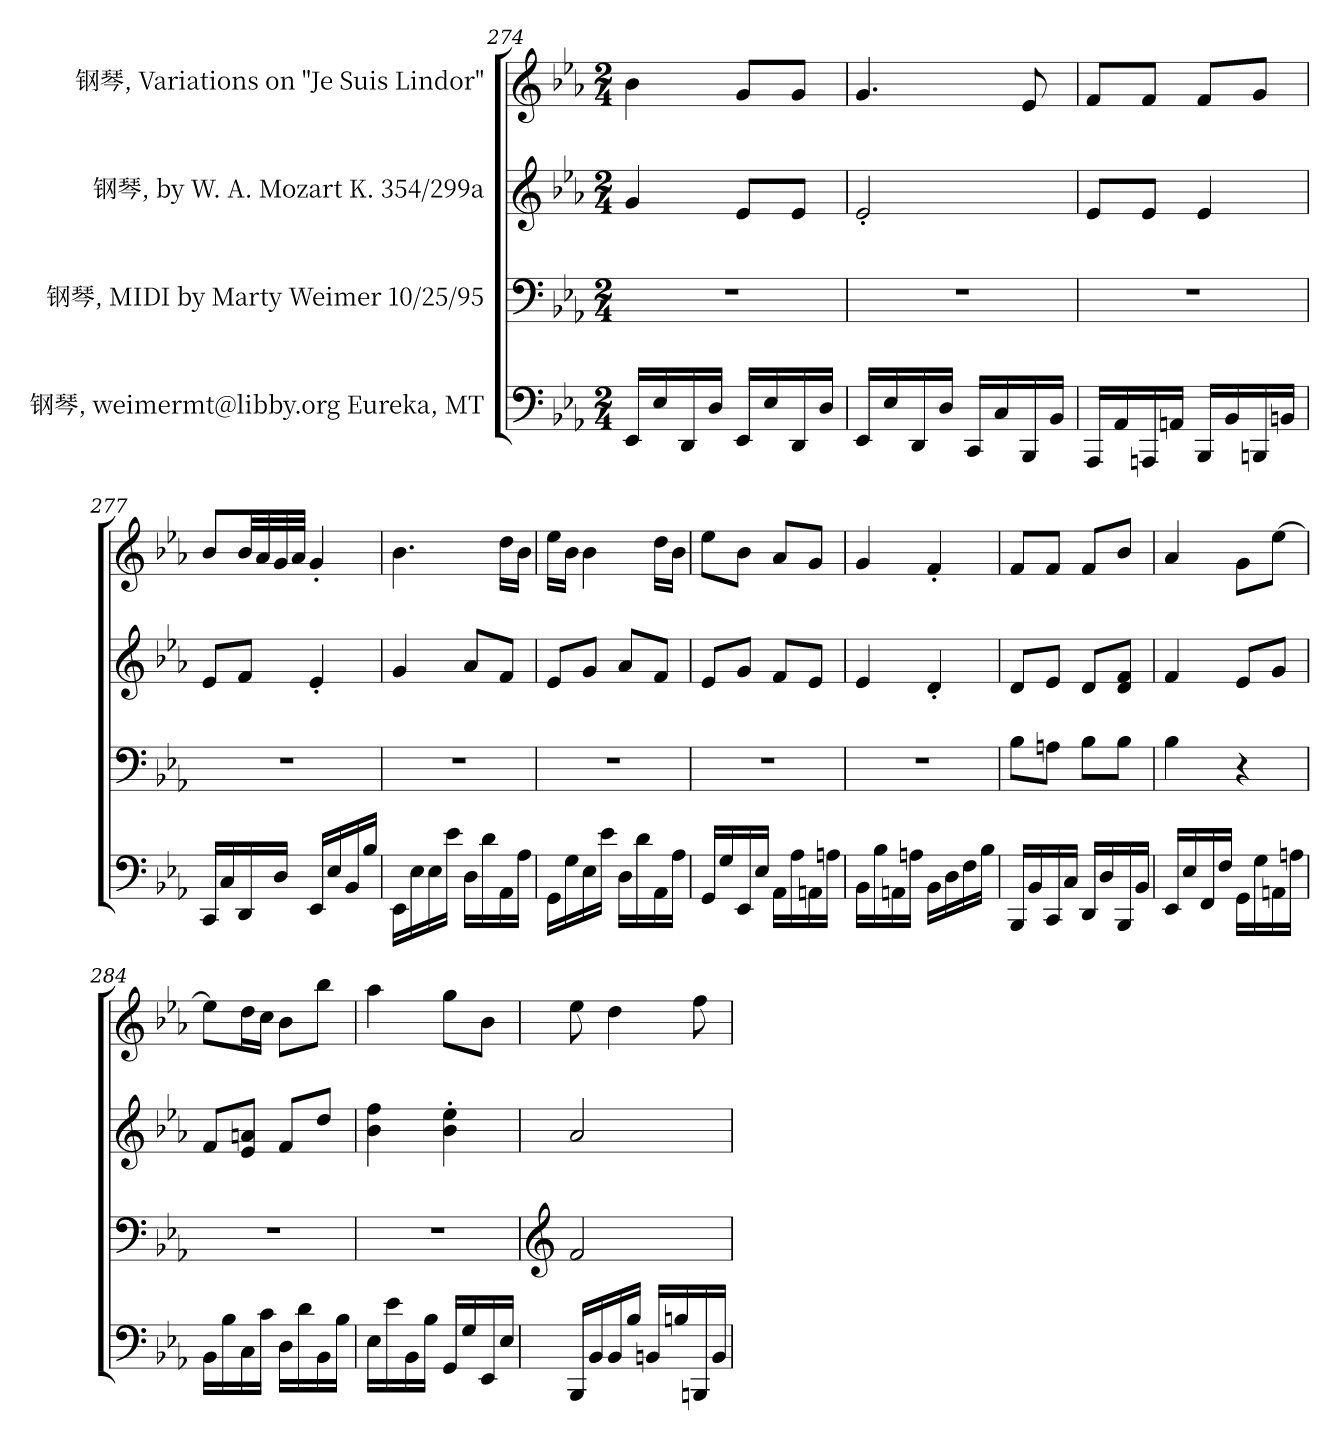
**kern	**kern	**kern	**kern
*part4	*part3	*part2	*part1
*staff4	*staff3	*staff2	*staff1
*I"钢琴, weimermt@libby.org  Eureka, MT	*I"钢琴, MIDI by Marty Weimer 10/25/95	*I"钢琴, by W. A. Mozart  K. 354/299a	*I"钢琴, Variations on &quot;Je Suis Lindor&quot;
*clefF4	*clefF4	*clefG2	*clefG2
*k[b-e-a-]	*k[b-e-a-]	*k[b-e-a-]	*k[b-e-a-]
*M2/4	*M2/4	*M2/4	*M2/4
=274	=274	=274	=274
16EE-/LL	2r	4g/	4b-\
16E-/	.	.	.
16DD/	.	.	.
16D/JJ	.	.	.
16EE-/LL	.	8e-/L	8g/L
16E-/	.	.	.
16DD/	.	8e-/J	8g/J
16D/JJ	.	.	.
!!LO:LB:g=z
=275	=275	=275	=275
16EE-/LL	2r	2e-'/	4.g/
16E-/	.	.	.
16DD/	.	.	.
16D/JJ	.	.	.
16CC/LL	.	.	.
16C/	.	.	.
16BBB-/	.	.	8e-/
16BB-/JJ	.	.	.
=276	=276	=276	=276
16AAA-/LL	2r	8e-/L	8f/L
16AA-/	.	.	.
16AAAn/	.	8e-/J	8f/J
16AAn/JJ	.	.	.
16BBB-/LL	.	4e-/	8f/L
16BB-/	.	.	.
16BBBn/	.	.	8g/J
16BBn/JJ	.	.	.
=277	=277	=277	=277
16CC/LL	2r	8e-/L	8b-/L
16C/	.	.	.
16DD/	.	8f/J	32b-/LL
.	.	.	32a-/
16D/JJ	.	.	32g/
.	.	.	32a-/JJJ
16EE-/LL	.	4e-'/	4g'/
16E-/	.	.	.
16BB-/	.	.	.
16B-/JJ	.	.	.
=278	=278	=278	=278
16EE-\LL	2r	4g/	4.b-\
16E-\	.	.	.
16E-\	.	.	.
16e-\JJ	.	.	.
16D\LL	.	8a-/L	.
16d\	.	.	.
16AA-\	.	8f/J	16dd\LL
16A-\JJ	.	.	16b-\JJ
!!LO:PB:g=z
=279	=279	=279	=279
16GG\LL	2r	8e-/L	16ee-\LL
16G\	.	.	16b-\JJ
16E-\	.	8g/J	4b-\
16e-\JJ	.	.	.
16D\LL	.	8a-/L	.
16d\	.	.	.
16AA-\	.	8f/J	16dd\LL
16A-\JJ	.	.	16b-\JJ
=280	=280	=280	=280
16GG/LL	2r	8e-/L	8ee-\L
16G/	.	.	.
16EE-/	.	8g/J	8b-\J
16E-/JJ	.	.	.
16AA-\LL	.	8f/L	8a-/L
16A-\	.	.	.
16AAn\	.	8e-/J	8g/J
16An\JJ	.	.	.
=281	=281	=281	=281
16BB-\LL	2r	4e-/	4g/
16B-\	.	.	.
16AAn\	.	.	.
16An\JJ	.	.	.
16BB-\LL	.	4d'/	4f'/
16D\	.	.	.
16F\	.	.	.
16B-\JJ	.	.	.
=282	=282	=282	=282
16BBB-/LL	8B-\L	8d/L	8f/L
16BB-/	.	.	.
16CC/	8An\J	8e-/J	8f/J
16C/JJ	.	.	.
16DD/LL	8B-\L	8d/L	8f/L
16D/	.	.	.
16BBB-/	8B-\J	8d/ 8f/J	8b-/J
16BB-/JJ	.	.	.
!!LO:LB:g=z
=283	=283	=283	=283
16EE-/LL	4B-\	4f/	4a-/
16E-/	.	.	.
16FF/	.	.	.
16F/JJ	.	.	.
16GG\LL	4r	8e-/L	8g\L
16G\	.	.	.
16AAn\	.	8g/J	[8ee-\J
16An\JJ	.	.	.
=284	=284	=284	=284
16BB-\LL	2r	8f/L	8ee-\L]
16B-\	.	.	.
16C\	.	8e-/ 8an/J	16dd\L
16c\JJ	.	.	16cc\JJ
16D\LL	.	8f/L	8b-\L
16d\	.	.	.
16BB-\	.	8dd/J	8bb-\J
16B-\JJ	.	.	.
=285	=285	=285	=285
16E-\LL	2r	4b-\ 4ff\	4aa-\
16e-\	.	.	.
16BB-\	.	.	.
16B-\JJ	.	.	.
16GG/LL	.	4b-\' 4ee-\'	8gg\L
16G/	.	.	.
16EE-/	.	.	8b-\J
16E-/JJ	.	.	.
=286	=286	=286	=286
*	*clefG2	*	*
16BBB-/LL	2f/	2a-/	8ee-\
16BB-/	.	.	.
16BB-/	.	.	4dd\
16B-/JJ	.	.	.
16BBn/LL	.	.	.
16Bn/	.	.	.
16BBBn/	.	.	8ff\
16BB/JJ	.	.	.
=	=	=	=
*-	*-	*-	*-
